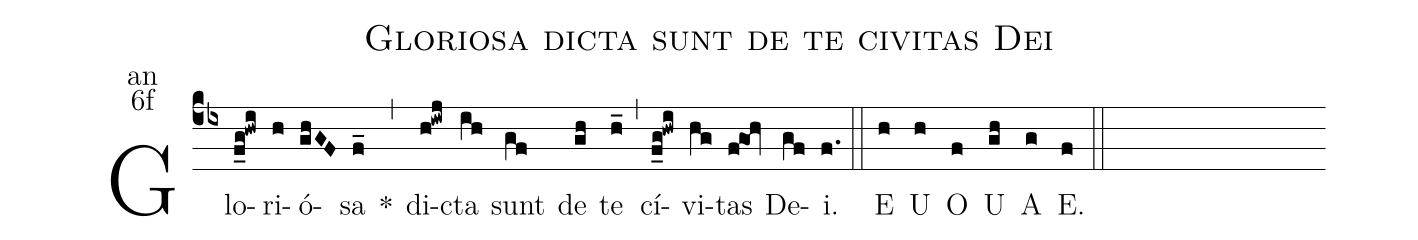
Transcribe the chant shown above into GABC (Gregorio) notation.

name:Gloriosa dicta sunt de te civitas Dei;
office-part:an;
mode:6f;
%%
(cb4) Glo(f_g@hwi)ri(h)ó(ghGF)sa(f_) <sp>*</sp>(,)
di(h@iwj)cta(ih) sunt(gf) de(gh) te(h_) (,) cí(f_g@hwi)vi(hg)tas(f@goh) De(gf)i.(f.) (::)
<eu>E(h) U(h) O(f) U(gh) A(g) E.(f) </eu>(::)
